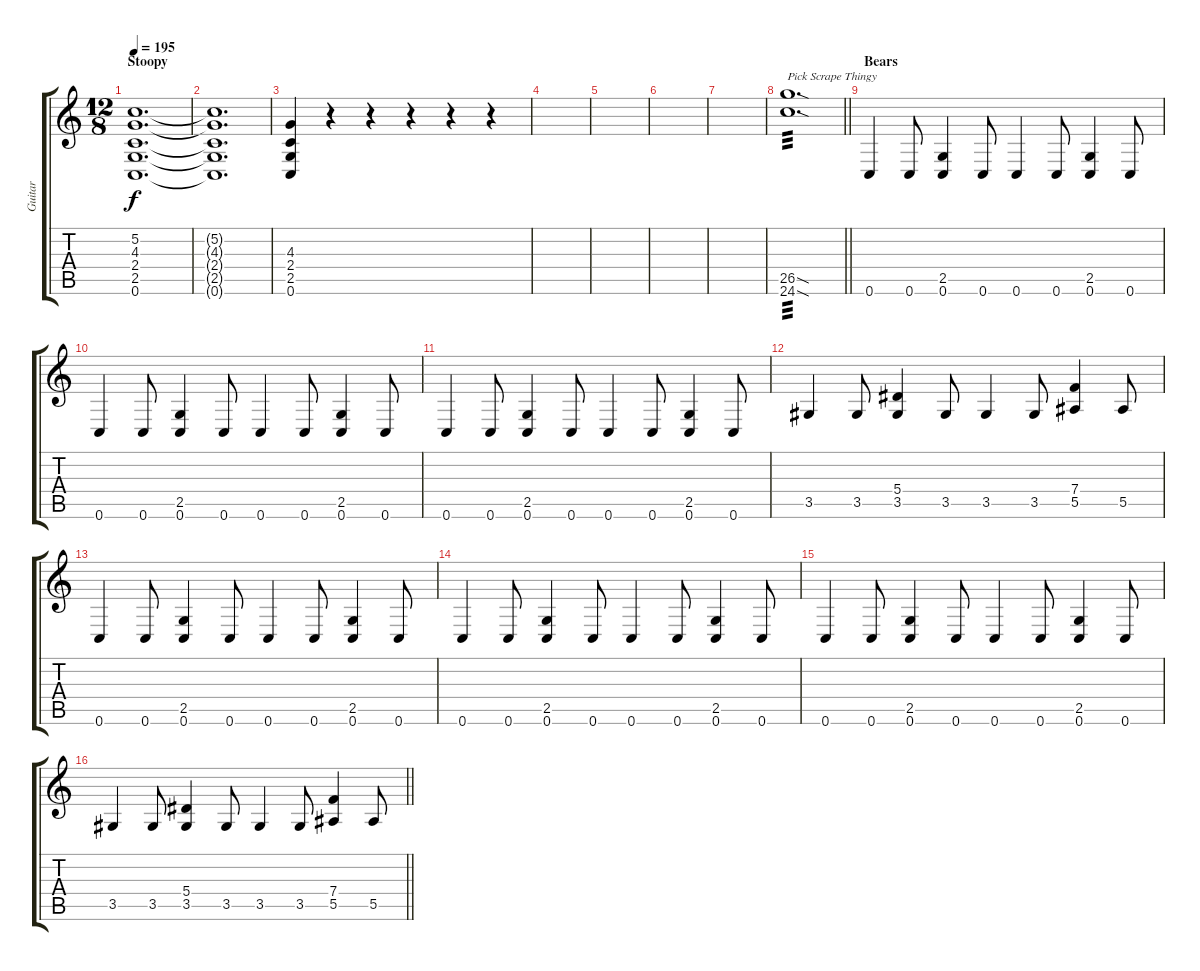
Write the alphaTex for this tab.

\track ("Guitar" "Guitar") {instrument distortionguitar}
\staff {score tabs}
\tuning (C4 G3 Eb3 Bb2 F2 C2) {hide}
\ts (12 8)
\section ("" "Stoopy")
\tempo 195
\clef g2
\ks c
(5.2 4.3 2.4 2.5 0.6).1{d dy f} |
(5.2{t} 4.3{t} 2.4{t} 2.5{t} 0.6{t}).1{d} |
(4.3 2.4 2.5 0.6).4 r.4 r.4 r.4 r.4 r.4 |
|
|
|
|
\barLineRight lightlight
(26.5{sod} 24.6{sod}).1{d txt "Pick Scrape Thingy" tp 3} |
\section ("" "Bears")
0.6.4 0.6.8 (2.5 0.6).4 0.6.8 0.6.4 0.6.8 (2.5 0.6).4 0.6.8 |
0.6.4 0.6.8 (2.5 0.6).4 0.6.8 0.6.4 0.6.8 (2.5 0.6).4 0.6.8 |
0.6.4 0.6.8 (2.5 0.6).4 0.6.8 0.6.4 0.6.8 (2.5 0.6).4 0.6.8 |
3.5.4 3.5.8 (5.4 3.5).4 3.5.8 3.5.4 3.5.8 (7.4 5.5).4 5.5.8 |
0.6.4 0.6.8 (2.5 0.6).4 0.6.8 0.6.4 0.6.8 (2.5 0.6).4 0.6.8 |
0.6.4 0.6.8 (2.5 0.6).4 0.6.8 0.6.4 0.6.8 (2.5 0.6).4 0.6.8 |
0.6.4 0.6.8 (2.5 0.6).4 0.6.8 0.6.4 0.6.8 (2.5 0.6).4 0.6.8 |
\barLineRight lightlight
3.5.4 3.5.8 (5.4 3.5).4 3.5.8 3.5.4 3.5.8 (7.4 5.5).4 5.5.8
